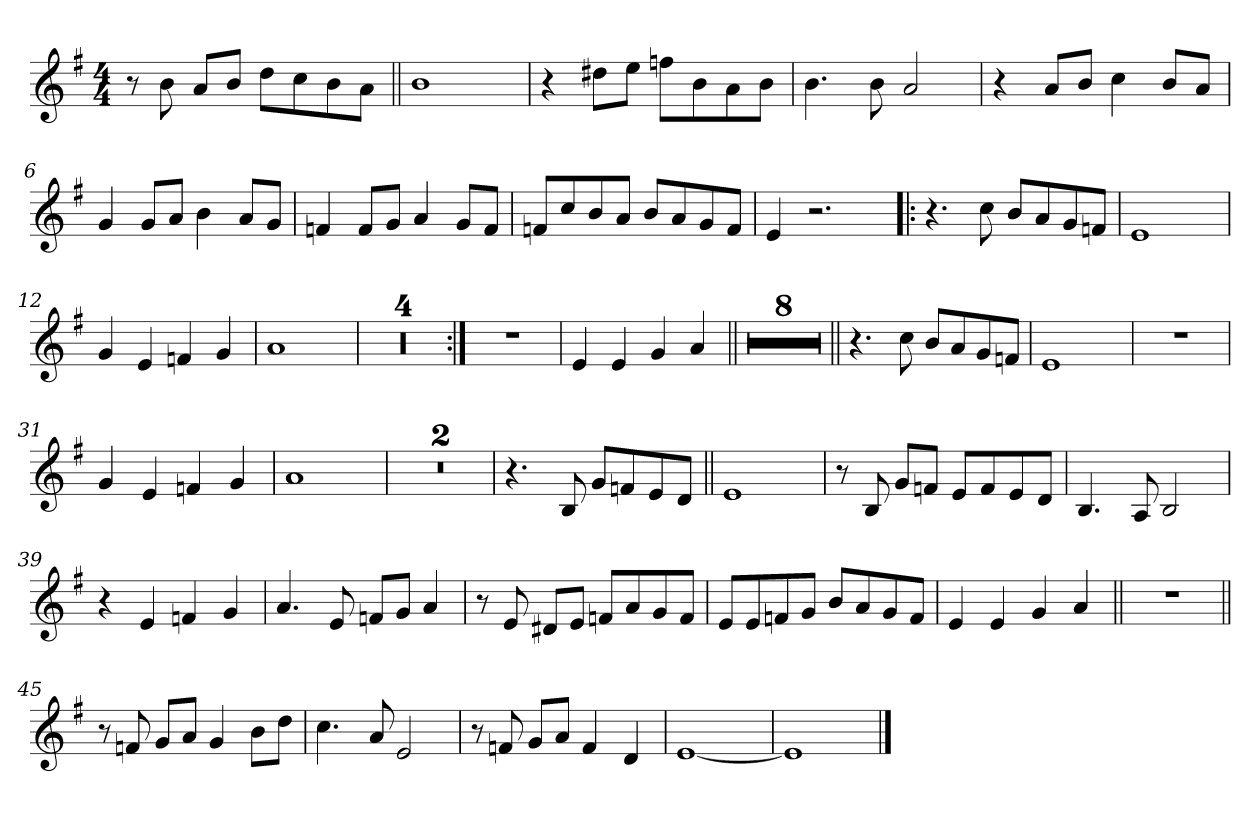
**kern
*part1
*staff1
!!LO:PB:g=z
*clefG2
*k[f#]
*G:
*M4/4
*MM79
=1
8r
8bi\
8ai/L
8bi/J
8ddi\L
8cci\
8bi\
8ai\J
=2||
1bi
=3
4r
8dd#Xi\L
8eei\J
8ffni\L
8bi\
8ai\
8bi\J
=4
4.bi\
8bi\
2ai/
=5
4r
8ai/L
8bi/J
4cci\
8bi/L
8ai/J
!!LO:LB:g=z
=6
4gi/
8gi/L
8ai/J
4bi\
8ai/L
8gi/J
=7
4fni/
8fi/L
8gi/J
4ai/
8gi/L
8fi/J
=8
8fni/L
8cci/
8bi/
8ai/J
8bi/L
8ai/
8gi/
8fi/J
=9
4ei/
2.r
=10!|:
4.r
8cci\
8bi/L
8ai/
8gi/
8fni/J
!!LO:LB:g=z
=11
1ei
=12
4gi/
4ei/
4fni/
4gi/
=13
1ai
=14
1r
=15
1r
=16
1r
=17
1r
=18:|!
1r
=19
4ei/
4ei/
4gi/
4ai/
!!LO:LB:g=z
=20||
1r
=21
1r
=22
1r
=23
1r
=24
1r
=25
1r
=26
1r
=27
1r
!!LO:LB:g=z
=28||
4.r
8cci\
8bi/L
8ai/
8gi/
8fni/J
=29
1ei
=30
1r
=31
4gi/
4ei/
4fni/
4gi/
=32
1ai
=33
1r
=34
1r
!!LO:LB:g=z
=35
4.r
8Bi/
8gi/L
8fni/
8ei/
8di/J
=36||
1ei
=37
8r
8Bi/
8gi/L
8fni/J
8ei/L
8fi/
8ei/
8di/J
=38
4.Bi/
8Ai/
2Bi/
=39
4r
4ei/
4fni/
4gi/
!!LO:LB:g=z
=40
4.ai/
8ei/
8fni/L
8gi/J
4ai/
=41
8r
8ei/
8d#Xi/L
8ei/J
8fni/L
8ai/
8gi/
8fi/J
=42
8ei/L
8ei/
8fni/
8gi/J
8bi/L
8ai/
8gi/
8fi/J
=43
4ei/
4ei/
4gi/
4ai/
!!LO:LB:g=z
=44||
1r
=45||
8r
8fni/
8gi/L
8ai/J
4gi/
8bi\L
8ddi\J
=46
4.cci\
8ai/
2ei/
=47
8r
8fni/
8gi/L
8ai/J
4fi/
4di/
=48
[<1ei
=49
1ei]
==
*-
